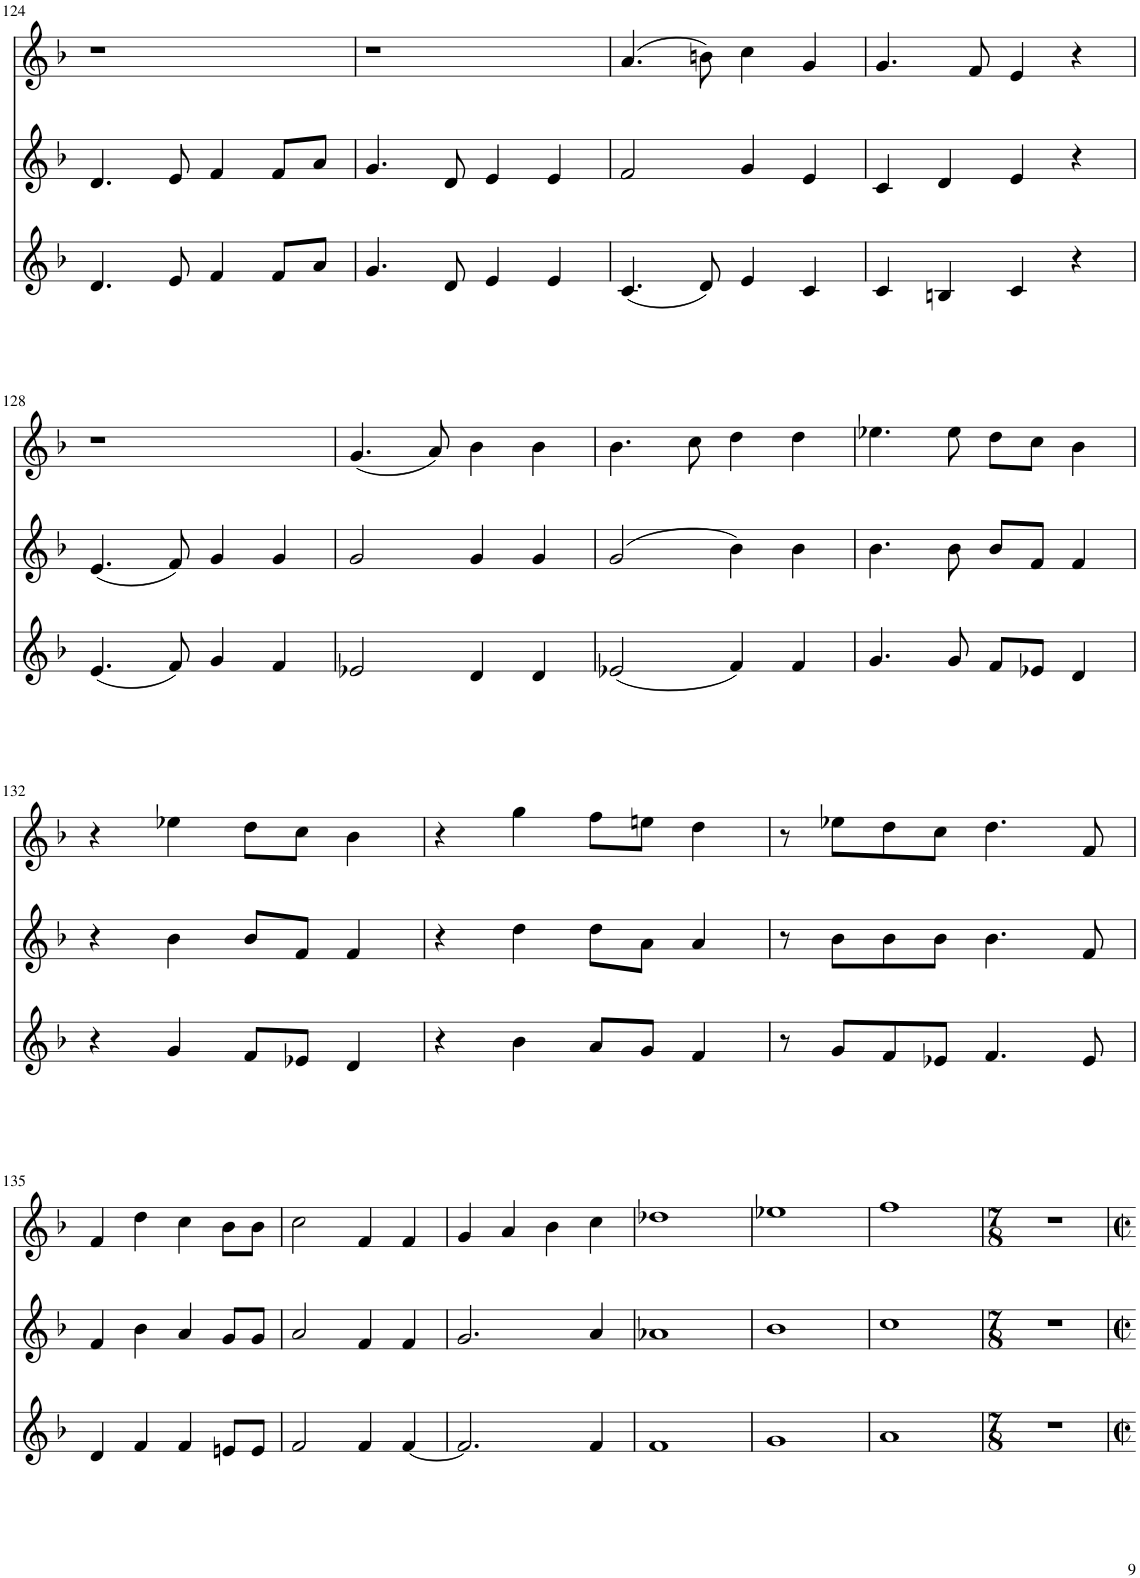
**kern	**kern	**kern
*part3	*part2	*part1
*staff3	*staff2	*staff1
*I"alt	*I"S2	*I"S1
!!LO:PB:g=z
*clefG2	*clefG2	*clefG2
*k[b-]	*k[b-]	*k[b-]
*F:	*F:	*F:
*M4/4	*M4/4	*M4/4
*met(c)	*met(c)	*met(c)
=124	=124	=124
4.d/	4.d/	1r
8e/	8e/	.
4f/	4f/	.
8f/L	8f/L	.
8a/J	8a/J	.
=125	=125	=125
4.g/	4.g/	1r
8d/	8d/	.
4e/	4e/	.
4e/	4e/	.
=126	=126	=126
(4.c/	2f/	(4.a/
8d/)	.	8bn\)
4e/	4g/	4cc\
4c/	4e/	4g/
=127	=127	=127
4c/	4c/	4.g/
4Bn/	4d/	.
.	.	8f/
4c/	4e/	4e/
4r	4r	4r
!!LO:LB:g=z
=128	=128	=128
(4.e/	(4.e/	1r
8f/)	8f/)	.
4g/	4g/	.
4f/	4g/	.
=129	=129	=129
2e-X/	2g/	(4.g/
.	.	8a/)
4d/	4g/	4b-\
4d/	4g/	4b-\
=130	=130	=130
(2e-X/	(2g/	4.b-\
.	.	8cc\
4f/)	4b-\)	4dd\
4f/	4b-\	4dd\
=131	=131	=131
4.g/	4.b-\	4.ee-X\
8g/	8b-\	8ee-\
8f/L	8b-/L	8dd\L
8e-X/J	8f/J	8cc\J
4d/	4f/	4b-\
!!LO:LB:g=z
=132	=132	=132
4r	4r	4r
4g/	4b-\	4ee-X\
8f/L	8b-/L	8dd\L
8e-X/J	8f/J	8cc\J
4d/	4f/	4b-\
=133	=133	=133
4r	4r	4r
4b-\	4dd\	4gg\
8a/L	8dd\L	8ff\L
8g/J	8a\J	8een\J
4f/	4a/	4dd\
=134	=134	=134
8r	8r	8r
8g/L	8b-\L	8ee-X\L
8f/	8b-\	8dd\
8e-X/J	8b-\J	8cc\J
4.f/	4.b-\	4.dd\
8e-/	8f/	8f/
!!LO:LB:g=z
=135	=135	=135
4d/	4f/	4f/
4f/	4b-\	4dd\
4f/	4a/	4cc\
8en/L	8g/L	8b-\L
8e/J	8g/J	8b-\J
=136	=136	=136
2f/	2a/	2cc\
4f/	4f/	4f/
[<4f/	4f/	4f/
=137	=137	=137
2.f/]	2.g/	4g/
.	.	4a/
.	.	4b-\
4f/	4a/	4cc\
=138	=138	=138
1f	1a-X	1dd-X
=139	=139	=139
1g	1b-	1ee-X
=140	=140	=140
1a	1cc	1ff
=141	=141	=141
*M7/8	*M7/8	*M7/8
2..r	2..r	2..r
=	=	=
*-	*-	*-
